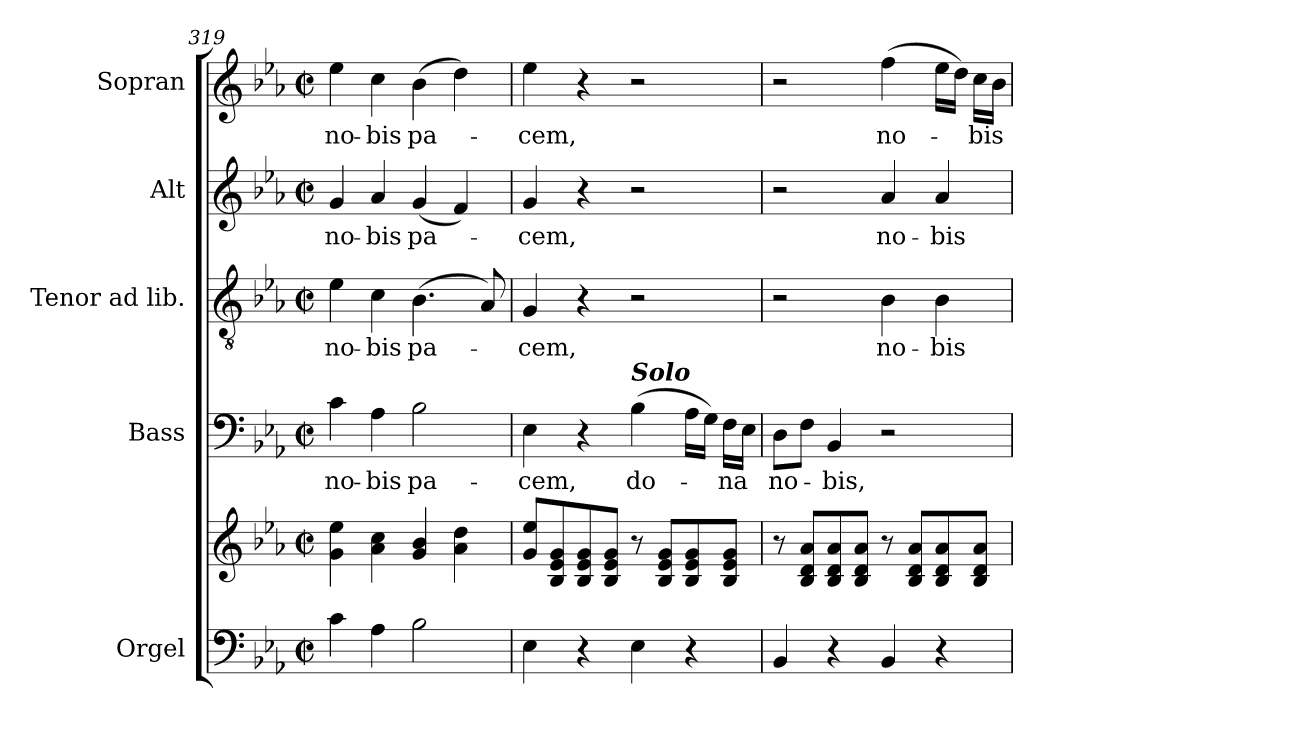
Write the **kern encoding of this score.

**kern	**kern	**kern	**text	**kern	**text	**kern	**text	**kern	**text
*part5	*part5	*part4	*part4	*part3	*part3	*part2	*part2	*part1	*part1
*staff6	*staff5	*staff4	*staff4	*staff3	*staff3	*staff2	*staff2	*staff1	*staff1
*I"Orgel	*	*I"Bass	*	*I"Tenor ad lib.	*	*I"Alt	*	*I"Sopran	*
*	*	*I'B.	*	*I'T.	*	*I'A.	*	*I'S.	*
*clefF4	*clefG2	*clefF4	*	*clefGv2	*	*clefG2	*	*clefG2	*
*k[b-e-a-]	*k[b-e-a-]	*k[b-e-a-]	*	*k[b-e-a-]	*	*k[b-e-a-]	*	*k[b-e-a-]	*
*E-:	*E-:	*E-:	*	*E-:	*	*E-:	*	*E-:	*
*M2/2	*M2/2	*M2/2	*	*M2/2	*	*M2/2	*	*M2/2	*
*met(c|)	*met(c|)	*met(c|)	*	*met(c|)	*	*met(c|)	*	*met(c|)	*
=319	=319	=319	=319	=319	=319	=319	=319	=319	=319
!	!	!	!LO:LY:b	!	!LO:LY:b	!	!LO:LY:b	!	!LO:LY:b
4c\	4g\ 4ee-\	4c\	no-	4e-\	no-	4g/	no-	4ee-\	no-
!	!	!	!LO:LY:b	!	!LO:LY:b	!	!LO:LY:b	!	!LO:LY:b
4A-\	4a-\ 4cc\	4A-\	-bis	4c\	-bis	4a-/	-bis	4cc\	-bis
!	!	!	!LO:LY:b	!	!LO:LY:b	!	!LO:LY:b	!	!LO:LY:b
2B-\	4g/ 4b-/	2B-\	pa-	(>4.B-\	pa-	(<4g/	pa-	(>4b-\	pa-
.	4a-\ 4dd\	.	.	.	.	4f/)	.	4dd\)	.
.	.	.	.	8A-/)	.	.	.	.	.
=320	=320	=320	=320	=320	=320	=320	=320	=320	=320
!	!	!	!LO:LY:b	!	!LO:LY:b	!	!LO:LY:b	!	!LO:LY:b
4E-\	8g/ 8ee-/L	4E-\	-cem,	4G/	-cem,	4g/	-cem,	4ee-\	-cem,
.	8B-/ 8e-/ 8g/	.	.	.	.	.	.	.	.
4r	8B-/ 8e-/ 8g/	4r	.	4r	.	4r	.	4r	.
.	8B-/ 8e-/ 8g/J	.	.	.	.	.	.	.	.
!	!	!LO:TX:a:Bi:t=Solo	!	!	!	!	!	!	!
!	!	!	!LO:LY:b	!	!	!	!	!	!
4E-\	8r	(>4B-\	do-	2r	.	2r	.	2r	.
.	8B-/ 8e-/ 8g/L	.	.	.	.	.	.	.	.
4r	8B-/ 8e-/ 8g/	16A-\LL	.	.	.	.	.	.	.
.	.	16G\JJ)	.	.	.	.	.	.	.
!	!	!	!LO:LY:b	!	!	!	!	!	!
.	8B-/ 8e-/ 8g/J	16F\LL	-na	.	.	.	.	.	.
.	.	16E-\JJ	.	.	.	.	.	.	.
!!LO:LB:g=z
=321	=321	=321	=321	=321	=321	=321	=321	=321	=321
!	!	!	!LO:LY:b	!	!	!	!	!	!
4BB-/	8r	8D\L	no-	2r	.	2r	.	2r	.
.	8B-/ 8d/ 8a-/L	8F\J	.	.	.	.	.	.	.
!	!	!	!LO:LY:b	!	!	!	!	!	!
4r	8B-/ 8d/ 8a-/	4BB-/	-bis,	.	.	.	.	.	.
.	8B-/ 8d/ 8a-/J	.	.	.	.	.	.	.	.
!	!	!	!	!	!LO:LY:b	!	!LO:LY:b	!	!LO:LY:b
4BB-/	8r	2r	.	4B-\	no-	4a-/	no-	(>4ff\	no-
.	8B-/ 8d/ 8a-/L	.	.	.	.	.	.	.	.
!	!	!	!	!	!LO:LY:b	!	!LO:LY:b	!	!
4r	8B-/ 8d/ 8a-/	.	.	4B-\	-bis	4a-/	-bis	16ee-\LL	.
.	.	.	.	.	.	.	.	16dd\JJ)	.
!	!	!	!	!	!	!	!	!	!LO:LY:b
.	8B-/ 8d/ 8a-/J	.	.	.	.	.	.	16cc\LL	-bis
.	.	.	.	.	.	.	.	16b-\JJ	.
=	=	=	=	=	=	=	=	=	=
*-	*-	*-	*-	*-	*-	*-	*-	*-	*-
